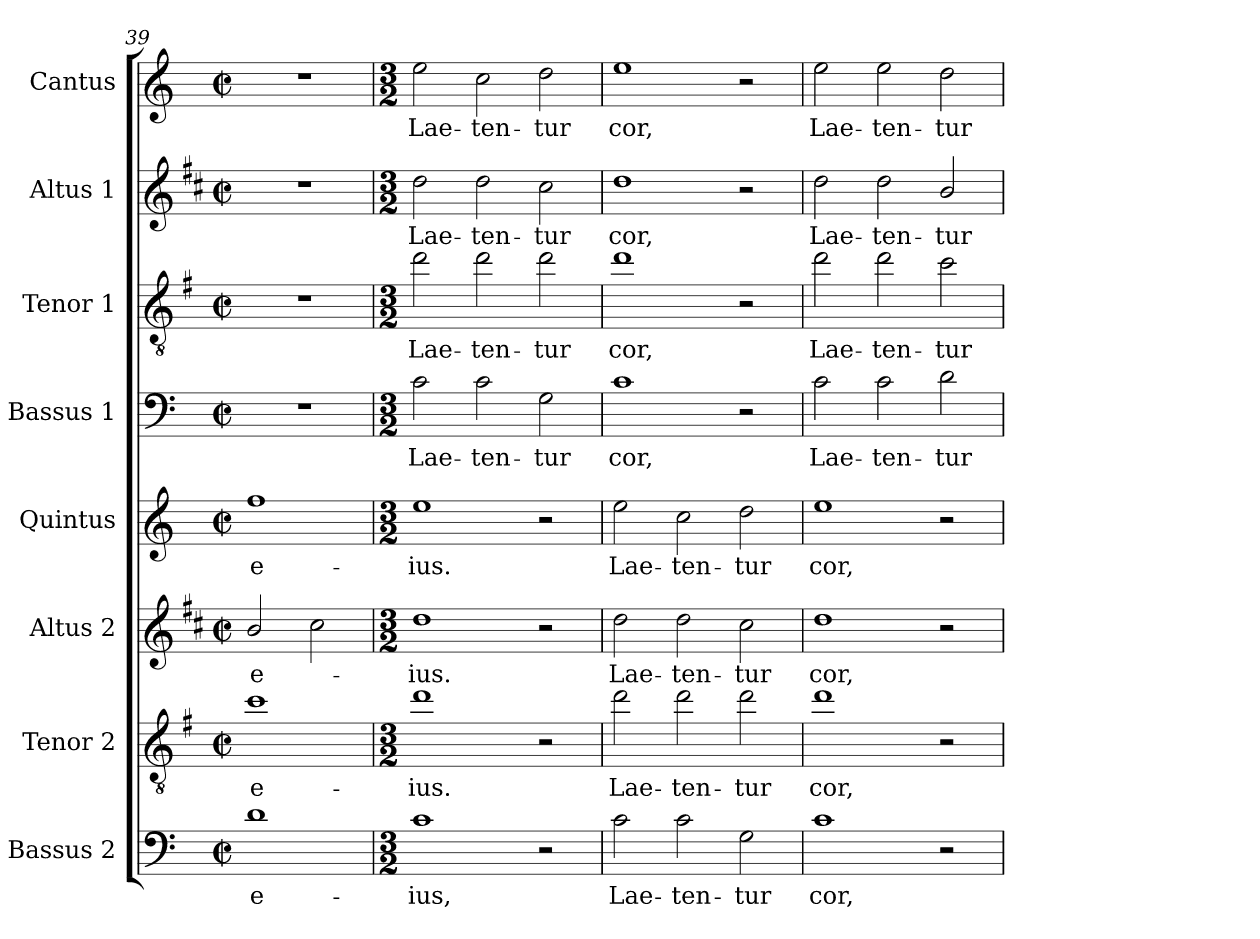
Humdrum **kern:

**kern	**text	**kern	**text	**kern	**text	**kern	**text	**kern	**text	**kern	**text	**kern	**text	**kern	**text
*part8	*part8	*part7	*part7	*part6	*part6	*part5	*part5	*part4	*part4	*part3	*part3	*part2	*part2	*part1	*part1
*staff8	*staff8	*staff7	*staff7	*staff6	*staff6	*staff5	*staff5	*staff4	*staff4	*staff3	*staff3	*staff2	*staff2	*staff1	*staff1
*I"Bassus 2	*	*I"Tenor 2	*	*I"Altus 2	*	*I"Quintus	*	*I"Bassus 1	*	*I"Tenor 1	*	*I"Altus 1	*	*I"Cantus	*
*I'B 2	*	*I'T 2	*	*I'A 2	*	*	*	*I'B 1	*	*I'T 1	*	*I'A 1	*	*I'C	*
*clefF4	*	*clefGv2	*	*clefG2	*	*clefG2	*	*clefF4	*	*clefGv2	*	*clefG2	*	*clefG2	*
*	*	*ITrd4c7	*	*ITrd1c2	*	*	*	*	*	*ITrd4c7	*	*ITrd1c2	*	*	*
*k[]	*	*k[]	*	*k[]	*	*k[]	*	*k[]	*	*k[]	*	*k[]	*	*k[]	*
*C:	*	*C:	*	*C:	*	*C:	*	*C:	*	*C:	*	*C:	*	*C:	*
*M2/2	*	*M2/2	*	*M2/2	*	*M2/2	*	*M2/2	*	*M2/2	*	*M2/2	*	*M2/2	*
*met(c|)	*	*met(c|)	*	*met(c|)	*	*met(c|)	*	*met(c|)	*	*met(c|)	*	*met(c|)	*	*met(c|)	*
=39	=39	=39	=39	=39	=39	=39	=39	=39	=39	=39	=39	=39	=39	=39	=39
!	!LO:LY:b	!	!LO:LY:b	!	!LO:LY:b	!	!LO:LY:b	!	!	!	!	!	!	!	!
1d	e-	1f	e-	2a/	e-	1ff	e-	1r	.	1r	.	1r	.	1r	.
.	.	.	.	2b\	.	.	.	.	.	.	.	.	.	.	.
=40	=40	=40	=40	=40	=40	=40	=40	=40	=40	=40	=40	=40	=40	=40	=40
*M3/2	*	*M3/2	*	*M3/2	*	*M3/2	*	*M3/2	*	*M3/2	*	*M3/2	*	*M3/2	*
!	!LO:LY:b	!	!LO:LY:b	!	!LO:LY:b	!	!LO:LY:b	!	!LO:LY:b	!	!LO:LY:b	!	!LO:LY:b	!	!LO:LY:b
1c	-ius,	1g	-ius.	1cc	-ius.	1ee	-ius.	2c\	Lae-	2g\	Lae-	2cc\	Lae-	2ee\	Lae-
!	!	!	!	!	!	!	!	!	!LO:LY:b	!	!LO:LY:b	!	!LO:LY:b	!	!LO:LY:b
.	.	.	.	.	.	.	.	2c\	-ten-	2g\	-ten-	2cc\	-ten-	2cc\	-ten-
!	!	!	!	!	!	!	!	!	!LO:LY:b	!	!LO:LY:b	!	!LO:LY:b	!	!LO:LY:b
2r	.	2r	.	2r	.	2r	.	2G\	-tur	2g\	-tur	2b\	-tur	2dd\	-tur
=41	=41	=41	=41	=41	=41	=41	=41	=41	=41	=41	=41	=41	=41	=41	=41
!	!LO:LY:b	!	!LO:LY:b	!	!LO:LY:b	!	!LO:LY:b	!	!LO:LY:b	!	!LO:LY:b	!	!LO:LY:b	!	!LO:LY:b
2c\	Lae-	2g\	Lae-	2cc\	Lae-	2ee\	Lae-	1c	cor,	1g	cor,	1cc	cor,	1ee	cor,
!	!LO:LY:b	!	!LO:LY:b	!	!LO:LY:b	!	!LO:LY:b	!	!	!	!	!	!	!	!
2c\	-ten-	2g\	-ten-	2cc\	-ten-	2cc\	-ten-	.	.	.	.	.	.	.	.
!	!LO:LY:b	!	!LO:LY:b	!	!LO:LY:b	!	!LO:LY:b	!	!	!	!	!	!	!	!
2G\	-tur	2g\	-tur	2b\	-tur	2dd\	-tur	2r	.	2r	.	2r	.	2r	.
=42	=42	=42	=42	=42	=42	=42	=42	=42	=42	=42	=42	=42	=42	=42	=42
!	!LO:LY:b	!	!LO:LY:b	!	!LO:LY:b	!	!LO:LY:b	!	!LO:LY:b	!	!LO:LY:b	!	!LO:LY:b	!	!LO:LY:b
1c	cor,	1g	cor,	1cc	cor,	1ee	cor,	2c\	Lae-	2g\	Lae-	2cc\	Lae-	2ee\	Lae-
!	!	!	!	!	!	!	!	!	!LO:LY:b	!	!LO:LY:b	!	!LO:LY:b	!	!LO:LY:b
.	.	.	.	.	.	.	.	2c\	-ten-	2g\	-ten-	2cc\	-ten-	2ee\	-ten-
!	!	!	!	!	!	!	!	!	!LO:LY:b	!	!LO:LY:b	!	!LO:LY:b	!	!LO:LY:b
2r	.	2r	.	2r	.	2r	.	2d\	-tur	2f\	-tur	2a/	-tur	2dd\	-tur
=	=	=	=	=	=	=	=	=	=	=	=	=	=	=	=
*-	*-	*-	*-	*-	*-	*-	*-	*-	*-	*-	*-	*-	*-	*-	*-
